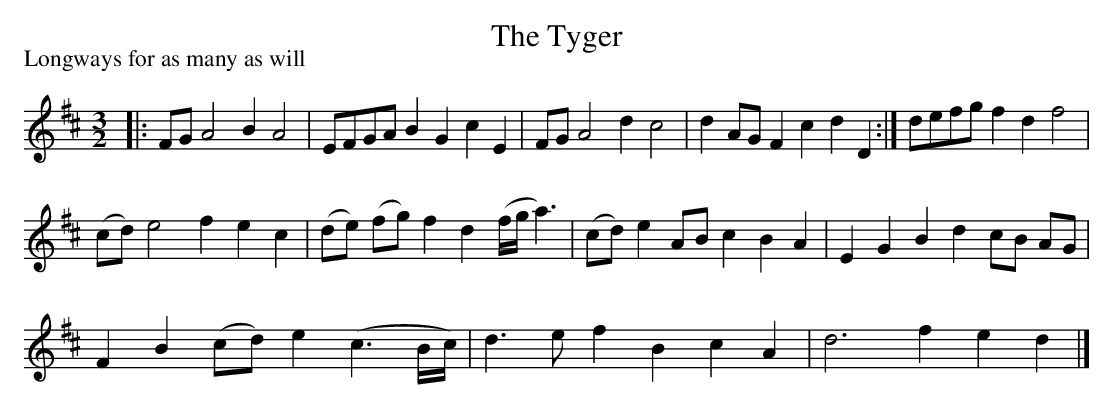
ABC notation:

X:1
T: The Tyger
P: Longways for as many as will
M: 3/2
L: 1/8
K: D
|:\
FG A4 B2 A4 | EFGA B2G2 c2E2 | FG A4 d2 c4 | d2AG F2c2 d2D2 :| defg f2d2 f4 |
(cd) e4 f2 e2c2 | (de) (fg) f2d2 (f/g/a3) | (cd)e2 ABc2 B2A2 | E2G2 B2d2 cB AG |
F2B2 (cd)e2 (c3B/c/) | d3e f2B2 c2A2 | d6 f2 e2d2 |]
